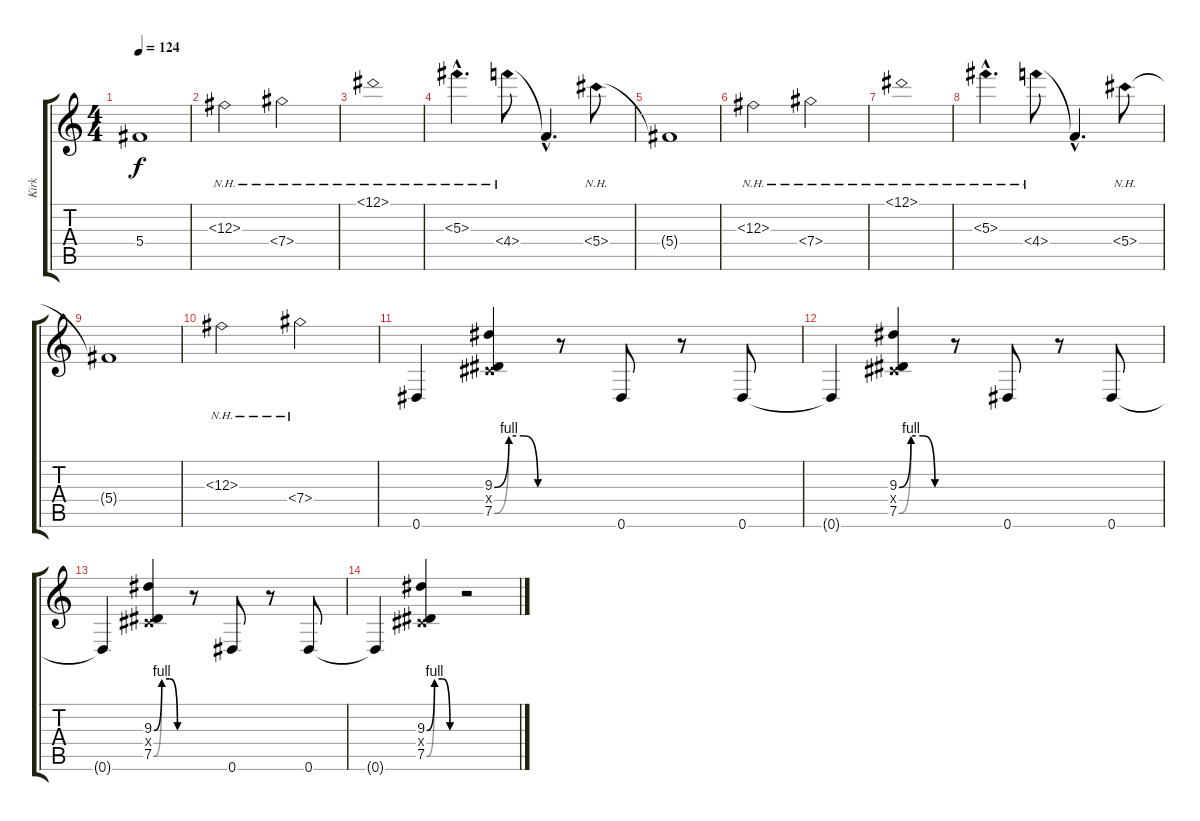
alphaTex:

\track ("Kirk" "Kirk") {instrument distortionguitar}
\staff {score tabs}
\tuning (Eb4 Bb3 Gb3 Db3 Ab2 Eb2) {hide}
\ts (4 4)
\tempo 124
\clef g2
\ks c
5.4{t}.1{dy f} |
12.3{nh}.2 7.4{nh}.2 |
12.1{nh}.1 |
5.3{nh hac}.4{d} 4.4{nh}.8 4.4{hac t}.4{d} 5.4{nh}.8 |
5.4{t}.1 |
12.3{nh}.2 7.4{nh}.2 |
12.1{nh}.1 |
5.3{nh hac}.4{d} 4.4{nh}.8 4.4{hac t}.4{d} 5.4{nh}.8 |
5.4{t}.1 |
12.3{nh}.2 7.4{nh}.2 |
0.6.4 (9.3{be (custom 0 0 15 4 30 4 45 0 60 0)} 0.4{x} 7.5{be (custom 0 0 15 4 30 4 45 0 60 0)}).4 r.8 0.6.8 r.8 0.6.8 |
0.6{t}.4 (9.3{be (custom 0 0 15 4 30 4 45 0 60 0)} 0.4{x} 7.5{be (custom 0 0 15 4 30 4 45 0 60 0)}).4 r.8 0.6.8 r.8 0.6.8 |
0.6{t}.4 (9.3{be (custom 0 0 15 4 30 4 45 0 60 0)} 0.4{x} 7.5{be (custom 0 0 15 4 30 4 45 0 60 0)}).4 r.8 0.6.8 r.8 0.6.8 |
0.6{t}.4 (9.3{be (custom 0 0 15 4 30 4 45 0 60 0)} 0.4{x} 7.5{be (custom 0 0 15 4 30 4 45 0 60 0)}).4 r.2
